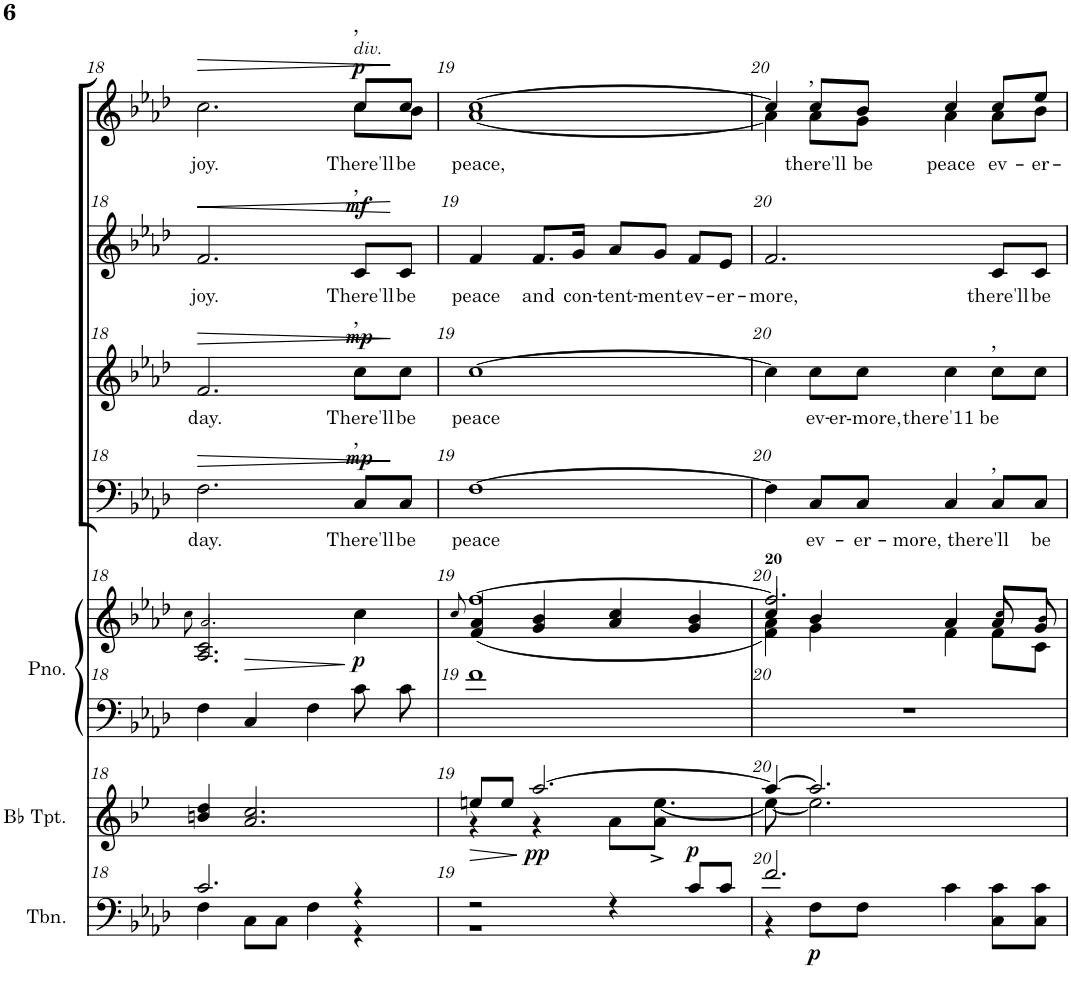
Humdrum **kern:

**kern	**dynam	**kern	**dynam	**kern	**kern	**dynam	**kern	**text	**dynam	**kern	**text	**dynam	**kern	**text	**dynam	**kern	**text	**dynam
*part7	*part7	*part6	*part6	*part5	*part5	*part5	*part4	*part4	*part4	*part3	*part3	*part3	*part2	*part2	*part2	*part1	*part1	*part1
*staff8	*staff8	*staff7	*staff7	*staff6	*staff5	*staff5/6	*staff4	*staff4	*staff4	*staff3	*staff3	*staff3	*staff2	*staff2	*staff2	*staff1	*staff1	*staff1
*I"Trombone	*	*I"Bb Trumpet	*	*I"Piano	*	*	*I"Bass	*	*	*I"Tenor	*	*	*I"Alto	*	*	*I"Soprano	*	*
*I'Tbn.	*	*I'Bb Tpt.	*	*I'Pno.	*	*	*	*	*	*	*	*	*	*	*	*	*	*
!!LO:PB:g=z
*clefF4	*	*clefG2	*	*clefF4	*clefG2	*	*clefF4	*	*	*clefG2	*	*	*clefG2	*	*	*clefG2	*	*
*	*	*Trd1c2	*	*	*	*	*	*	*	*	*	*	*	*	*	*	*	*
*k[b-e-a-d-]	*	*k[b-e-]	*	*k[b-e-a-d-]	*k[b-e-a-d-]	*	*k[b-e-a-d-]	*	*	*k[b-e-a-d-]	*	*	*k[b-e-a-d-]	*	*	*k[b-e-a-d-]	*	*
*M4/4	*	*M4/4	*	*M4/4	*M4/4	*	*M4/4	*	*	*M4/4	*	*	*M4/4	*	*	*M4/4	*	*
*met(c)	*	*met(c)	*	*met(c)	*met(c)	*	*met(c)	*	*	*met(c)	*	*	*met(c)	*	*	*met(c)	*	*
=18	=18	=18	=18	=18	=18	=18	=18	=18	=18	=18	=18	=18	=18	=18	=18	=18	=18	=18
*	*	*	*	*	*^	*	*	*	*	*	*	*	*	*	*	*	*	*
.	.	.	.	.	.	8qcc\	.	.	.	.	.	.	.	.	.	.	.	.	.
*^	*	*^	*	*	*	*	*	*	*	*	*	*	*	*	*	*	*	*	*
*	*^	*	*	*^	*	*	*	*	*	*	*	*	*	*	*	*	*	*	*	*	*
!	!	!	!	!	!	!	!	!	!	!	!	!	!LO:LY:b	!	!	!LO:LY:b	!	!	!LO:LY:b	!	!	!LO:LY:b	!LO:HP:b
*	*	*	*	*	*	*	*	*	*	*	*	*	*	*	*	*	*	*	*	*	*^	*	*
2.c/	4F\	2ryy	.	4bn/ 4dd/	4ryy	4ryy	.	4F\	2.a-/	2.A-/ 2.c/	.	2.F\	day.	.	2.f/	day.	.	2.f/	joy.	.	2.cc\	2ryy	joy.	>
.	8C\L	.	.	2.a/ 2.cc/	2ryy	2ryy	.	4C/	.	.	.	.	.	.	.	.	.	.	.	.	.	.	.	.
.	8C\J	.	.	.	.	.	.	.	.	.	.	.	.	.	.	.	.	.	.	.	.	.	.	.
.	4F\	2ryy	.	.	.	.	.	4F\	.	.	.	.	.	.	.	.	.	.	.	.	.	4ryy	.	.
!	!	!	!	!	!	!	!	!	!	!	!	!	!	!	!	!	!	!	!	!	!LO:TX:a:i:t=div.	!	!	!
!	!	!	!	!	!	!	!	!	!	!	!	!	!	!	!	!	!	!	!	!	!LO:TX:a:t=,	!	!	!
!	!	!	!	!	!	!	!	!	!	!	!	!	!	!	!	!	!	!LO:TX:a:t=,	!	!	!	!	!	!
!	!	!	!	!	!	!	!	!	!	!	!	!	!	!	!LO:TX:a:t=,	!	!	!	!	!	!	!	!	!
!	!	!	!	!	!	!	!	!	!	!	!	!LO:TX:a:t=,	!	!	!	!	!	!	!	!	!	!	!	!
!	!	!	!	!	!	!	!	!	!	!	!LO:DY:b	!	!LO:LY:b	!LO:DY:a	!	!LO:LY:b	!LO:DY:a	!	!LO:LY:b	!LO:DY:a	!	!	!LO:LY:b	!LO:DY:a
4r	4r	.	.	.	4ryy	4ryy	.	8c\L	4cc\	4ryy	p	8C/L	There'll	mp	8cc\L	There'll	mp	8c/L	There'll	mf	8cc/L	8cc\L	There'll	p
!	!	!	!	!	!	!	!	!	!	!	!	!	!LO:LY:b	!	!	!LO:LY:b	!	!	!LO:LY:b	!	!	!	!LO:LY:b	!
.	.	.	.	.	.	.	.	8c\J	.	.	.	8C/J	be	.	8cc\J	be	.	8c/J	be	.	8cc/J	8b-\J	be	]
=19	=19	=19	=19	=19	=19	=19	=19	=19	=19	=19	=19	=19	=19	=19	=19	=19	=19	=19	=19	=19	=19	=19	=19	=19
.	.	.	.	.	.	.	.	.	8qcc/	.	.	.	.	.	.	.	.	.	.	.	.	.	.	.
!	!	!	!	!	!	!	!	!	!	!	!	!	!LO:LY:b	!	!	!LO:LY:b	!	!	!LO:LY:b	!	!	!	!LO:LY:b	!
2r	1r	2ryy	.	8een/L	4r	4ryy	.	1f	[1ff	(<4f/ 4a-/	.	[1F	peace	.	[1cc	peace	.	4f/	peace	.	[1cc	[1a-	peace,	.
.	.	.	.	8ee/J	.	.	.	.	.	.	.	.	.	.	.	.	.	.	.	.	.	.	.	.
!	!	!	!	!	!	!	!LO:DY:b	!	!	!	!	!	!	!	!	!	!	!	!LO:LY:b	!	!	!	!	!
.	.	.	.	[2.aa/	4r	4ryy	pp	.	.	4g/ 4b-/	.	.	.	.	.	.	.	8.f/L	and	.	.	.	.	.
!	!	!	!	!	!	!	!	!	!	!	!	!	!	!	!	!	!	!	!LO:LY:b	!	!	!	!	!
.	.	.	.	.	.	.	.	.	.	.	.	.	.	.	.	.	.	16g/Jk	con-	.	.	.	.	.
!	!	!	!	!	!	!	!	!	!	!	!	!	!	!	!	!	!	!	!LO:LY:b	!	!	!	!	!
4r	.	2ryy	.	.	8a\L	8ryy	.	.	.	4a-/ 4cc/	.	.	.	.	.	.	.	8a-/L	-tent-	.	.	.	.	.
!	!	!	!	!	!	!	!	!	!	!	!	!	!	!	!	!	!	!	!LO:LY:b	!	!	!	!	!
.	.	.	.	.	8a^\J	[4.ee\	.	.	.	.	.	.	.	.	.	.	.	8g/J	-ment	.	.	.	.	.
!	!	!	!LO:DY:a	!	!	!	!	!	!	!	!	!	!	!	!	!	!	!	!LO:LY:b	!	!	!	!	!
8c/L	.	.	p	.	4ryy	.	.	.	.	4g/ 4b-/	.	.	.	.	.	.	.	8f/L	ev-	.	.	.	.	.
!	!	!	!	!	!	!	!	!	!	!	!	!	!	!	!	!	!	!	!LO:LY:b	!	!	!	!	!
8c/J	.	.	.	.	.	.	.	.	.	.	.	.	.	.	.	.	.	8e-/J	-er-	.	.	.	.	.
=20	=20	=20	=20	=20	=20	=20	=20	=20	=20	=20	=20	=20	=20	=20	=20	=20	=20	=20	=20	=20	=20	=20	=20	=20
*	*	*	*	*	*	*	*	*	*	*^	*	*	*	*	*	*	*	*	*	*	*	*	*	*
!	!	!	!	!	!	!	!	!	!LO:TX:a:B:t=20	!	!	!	!	!	!	!	!	!	!	!	!	!	!	!	!
!	!	!	!	!	!	!	!	!	!	!	!	!	!	!	!	!	!	!	!	!LO:LY:b	!	!	!	!	!
2.f/	4r	2ryy	.	4aa/_	4ryy	8ee\_	.	1r	2.ff/]	4f\ 4a-\)	4cc/	.	4F\]	.	.	4cc\]	.	.	2.f/	-more,	.	4cc/]	4a-\]	.	.
.	.	.	.	.	.	8ryy	.	.	.	.	.	.	.	.	.	.	.	.	.	.	.	.	.	.	.
!	!	!	!	!	!	!	!	!	!	!	!	!	!	!	!	!	!	!	!	!	!	!LO:TX:a:t=,	!	!	!
!	!	!	!LO:DY:b	!	!	!	!	!	!	!	!	!	!	!LO:LY:b	!	!	!LO:LY:b	!	!	!	!	!	!	!LO:LY:b	!
.	8F\L	.	p	2.aa/]	2.ee\]	2ryy	.	.	.	4g\	4b-/	.	8C/L	ev-	.	8cc\L	ev-	.	.	.	.	8cc/L	8a-\L	there'll	.
!	!	!	!	!	!	!	!	!	!	!	!	!	!	!LO:LY:b	!	!	!LO:LY:b	!	!	!	!	!	!	!LO:LY:b	!
.	8F\J	.	.	.	.	.	.	.	.	.	.	.	8C/J	-er-	.	8cc\J	-er-more,	.	.	.	.	8b-/J	8g\J	be	.
!	!	!	!	!	!	!	!	!	!	!	!	!	!	!LO:LY:b	!	!	!LO:LY:b	!	!	!	!	!	!	!LO:LY:b	!
.	4c\	2ryy	.	.	.	.	.	.	.	4f\	4a-/	.	4C/	-more, there'll	.	4cc\	there'11 be	.	.	.	.	4cc/	4a-\	peace	.
!	!	!	!	!	!	!	!	!	!	!	!	!	!	!	!	!LO:TX:a:t=,	!	!	!	!	!	!	!	!	!
!	!	!	!	!	!	!	!	!	!	!	!	!	!LO:TX:a:t=,	!	!	!	!	!	!	!	!	!	!	!	!
!	!	!	!	!	!	!	!	!	!	!	!	!	!	!	!	!	!	!	!	!LO:LY:b	!	!	!	!LO:LY:b	!
8C\ 8c\L	4ryy	.	.	.	.	4ryy	.	.	8cc/L	8f\L	8a-/	.	8C/L	.	.	8cc\L	.	.	8c/L	there'll	.	8cc/L	8a-\L	ev-	.
!	!	!	!	!	!	!	!	!	!	!	!	!	!	!LO:LY:b	!	!	!	!	!	!LO:LY:b	!	!	!	!LO:LY:b	!
8C\ 8c\J	.	.	.	.	.	.	.	.	8b-/J	8c\J	8g/	.	8C/J	be	.	8cc\J	.	.	8c/J	be	.	8ee-/J	8b-\J	-er-	.
*v	*v	*v	*	*	*	*	*	*	*v	*v	*v	*	*	*	*	*	*	*	*	*	*	*v	*v	*	*
*	*	*v	*v	*v	*	*	*	*	*	*	*	*	*	*	*	*	*	*	*	*
=	=	=	=	=	=	=	=	=	=	=	=	=	=	=	=	=	=	=
*-	*-	*-	*-	*-	*-	*-	*-	*-	*-	*-	*-	*-	*-	*-	*-	*-	*-	*-
